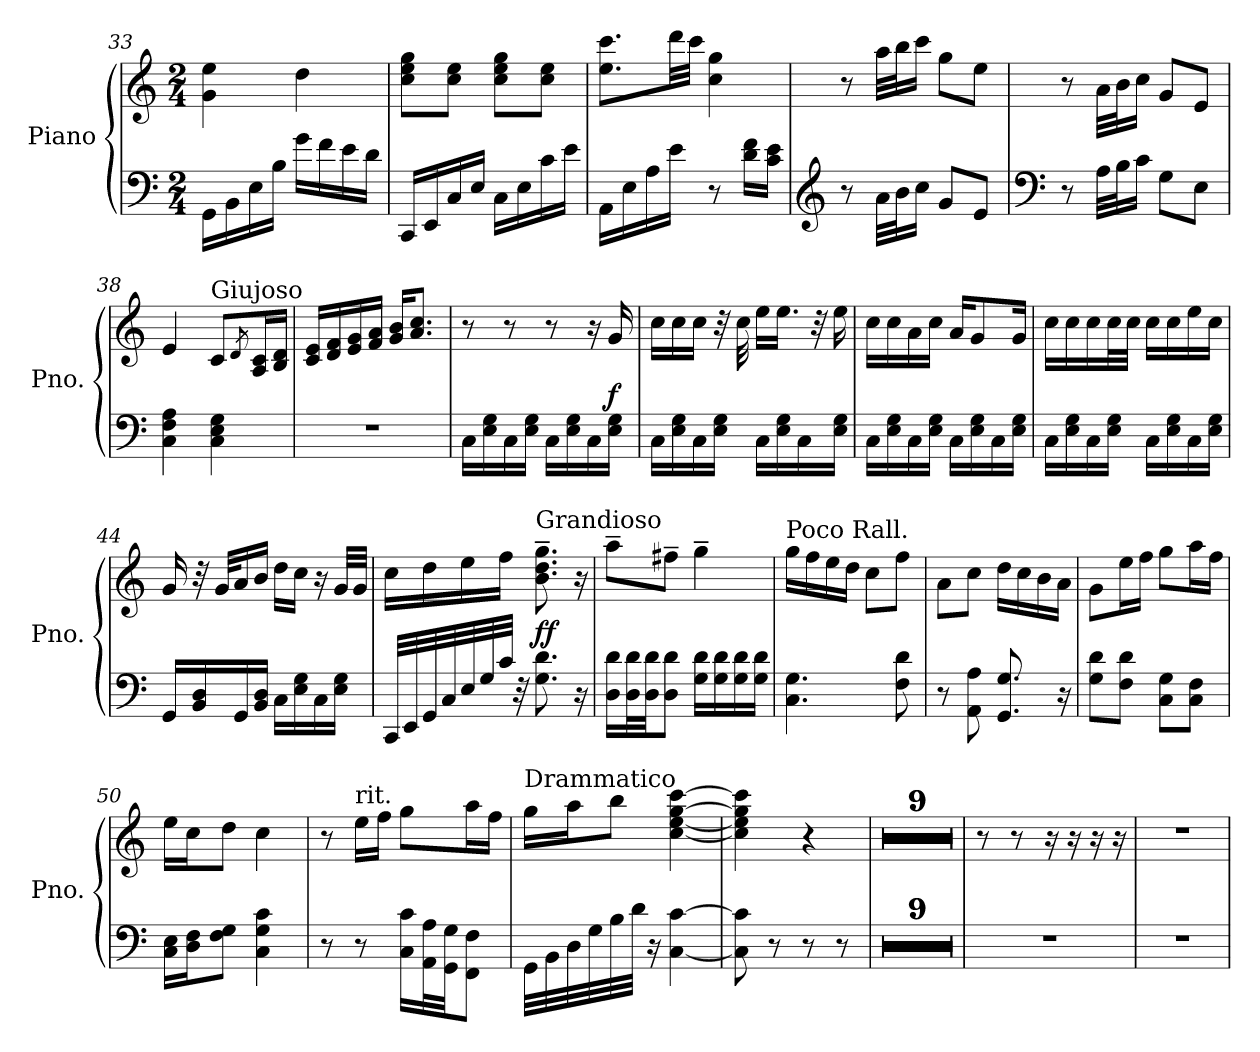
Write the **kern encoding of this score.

**kern	**kern	**dynam
*part1	*part1	*part1
*staff2	*staff1	*staff1/2
*I"Piano	*	*
*I'Pno.	*	*
*clefF4	*clefG2	*
*k[]	*k[]	*
*M2/4	*M2/4	*
=33	=33	=33
16GG\LL	4g\ 4ee\	.
16BB\	.	.
16E\	.	.
16B\JJ	.	.
16g\LL	4dd\	.
16f\	.	.
16e\	.	.
16d\JJ	.	.
!!LO:LB:g=z
=34	=34	=34
16CC/LL	8cc\ 8ee\ 8gg\L	.
16EE/	.	.
16C/	8cc\ 8ee\J	.
16E/JJ	.	.
16C\LL	8cc\ 8ee\ 8gg\L	.
16E\	.	.
16c\	8cc\ 8ee\J	.
16e\JJ	.	.
=35	=35	=35
16AA\LL	8.ee\ 8.ccc\L	.
16E\	.	.
16A\	.	.
16e\JJ	32ddd\LL	.
.	32ccc\JJJ	.
8r	4cc\ 4gg\	.
16d\ 16f\LL	.	.
16c\ 16e\JJ	.	.
=36	=36	=36
*clefG2	*	*
8r	8r	.
32a\LLL	32aa\LLL	.
32b\J	32bb\J	.
16cc\JJ	16ccc\JJ	.
8g/L	8gg\L	.
8e/J	8ee\J	.
=37	=37	=37
*clefF4	*	*
8r	8r	.
32A\LLL	32a\LLL	.
32B\J	32b\J	.
16c\JJ	16cc\JJ	.
8G\L	8g/L	.
8E\J	8e/J	.
=38	=38	=38
4C\ 4F\ 4A\	4e/	.
!	!LO:TX:a:t=Giujoso	!
4C\ 4E\ 4G\	8c/L	.
.	8qd/	.
.	16A/ 16c/L	.
.	16B/ 16d/JJ	.
!!LO:LB:g=z
=39	=39	=39
2r	16c/ 16e/LL	.
.	16d/ 16f/	.
.	16e/ 16g/	.
.	16f/ 16a/JJ	.
.	16g/ 16b/KL	.
.	8.a/ 8.cc/J	.
=40	=40	=40
16C\LL	8r	.
16E\ 16G\	.	.
16C\	8r	.
16E\ 16G\JJ	.	.
16C\LL	8r	.
16E\ 16G\	.	.
16C\	16r	.
!	!	!LO:DY:a=2
16E\ 16G\JJ	16g/	f
=41	=41	=41
16C\LL	16cc\LL	.
16E\ 16G\	16cc\	.
16C\	16cc\JJ	.
16E\ 16G\JJ	32r	.
.	32cc\	.
16C\LL	16ee\LL	.
16E\ 16G\	16.ee\JJ	.
16C\	.	.
.	32r	.
16E\ 16G\JJ	16ee\	.
=42	=42	=42
16C\LL	16cc\LL	.
16E\ 16G\	16cc\	.
16C\	16a\	.
16E\ 16G\JJ	16cc\JJ	.
16C\LL	16a/KL	.
16E\ 16G\	8g/	.
16C\	.	.
16E\ 16G\JJ	16g/Jk	.
=43	=43	=43
16C\LL	16cc\LL	.
16E\ 16G\	16cc\	.
16C\	16cc\	.
16E\ 16G\JJ	32cc\L	.
.	32cc\JJJ	.
16C\LL	16cc\LL	.
16E\ 16G\	16cc\	.
16C\	16ee\	.
16E\ 16G\JJ	16cc\JJ	.
!!LO:LB:g=z
=44	=44	=44
16GG/LL	16g/	.
16BB/ 16D/	32r	.
.	32g/KLL	.
16GG/	16a/	.
16BB/ 16D/JJ	16b/JJ	.
16C\LL	16dd\LL	.
16E\ 16G\	16cc\JJ	.
16C\	16r	.
16E\ 16G\JJ	32g/LLL	.
.	32g/JJJ	.
=45	=45	=45
32CC/LLL	16cc\LL	.
32EE/	.	.
32GG/	16dd\	.
32C/	.	.
32E/	16ee\	.
32G/	.	.
32c/JJJ	16ff\JJ	.
32r	.	.
!	!LO:TX:a:t=Grandioso	!
!	!	!LO:DY:a=2
8.G\ 8.d\	8.b\~ 8.dd\~ 8.gg\~	ff
16r	16r	.
=46	=46	=46
16D\ 16d\LL	8aa~\L	.
32D\ 32d\L	.	.
32D\ 32d\JJ	.	.
8D\ 8d\J	8ff#X~\J	.
16G\ 16d\LL	4gg~\	.
16G\ 16d\	.	.
16G\ 16d\	.	.
16G\ 16d\JJ	.	.
=47	=47	=47
!	!LO:TX:a:t=Poco Rall.	!
4.C\ 4.G\	16gg\LL	.
.	16ff\	.
.	16ee\	.
.	16dd\JJ	.
.	8cc\L	.
8F\ 8d\	8ff\J	.
!!LO:PB:g=z
=48	=48	=48
8r	8a\L	.
8AA\ 8A\	8cc\J	.
8.GG/ 8.G/	16dd\LL	.
.	16cc\	.
.	16b\	.
16r	16a\JJ	.
=49	=49	=49
8G\ 8d\L	8g\L	.
8F\ 8d\J	16ee\L	.
.	16ff\JJ	.
8C\ 8G\L	8gg\L	.
8C\ 8F\J	16aa\L	.
.	16ff\JJ	.
=50	=50	=50
16C\ 16E\LL	16ee\LL	.
16D\ 16F\J	16cc\J	.
8F\ 8G\J	8dd\J	.
4C\ 4G\ 4c\	4cc\	.
=51	=51	=51
8r	8r	.
!	!LO:TX:a:t=rit.	!
8r	16ee\LL	.
.	16ff\JJ	.
16C\ 16c\LL	8gg\L	.
32AA\ 32A\L	.	.
32GG\ 32G\JJ	.	.
8FF\ 8F\J	16aa\L	.
.	16ff\JJ	.
=52	=52	=52
!	!LO:TX:a:t=Drammatico	!
32GG\LLL	16gg\LL	.
32BB\	.	.
32D\	16aa\J	.
32G\	.	.
32B\	8bb\J	.
32d\JJJ	.	.
16r	.	.
[4C\ [4c\	[4cc\ [4ee\ [4gg\ [4ccc\	.
=53	=53	=53
8C\] 8c\]	4cc\] 4ee\] 4gg\] 4ccc\]	.
8r	.	.
8r	4r	.
8r	.	.
=54	=54	=54
2r	2r	.
=55	=55	=55
2r	2r	.
!!LO:LB:g=z
=56	=56	=56
2r	2r	.
=57	=57	=57
2r	2r	.
=58	=58	=58
2r	2r	.
=59	=59	=59
2r	2r	.
=60	=60	=60
2r	2r	.
=61	=61	=61
2r	2r	.
=62	=62	=62
2r	2r	.
=63	=63	=63
2r	8r	.
.	8r	.
.	16r	.
.	16r	.
.	16r	.
.	16r	.
=64	=64	=64
2r	2r	.
=	=	=
*-	*-	*-
